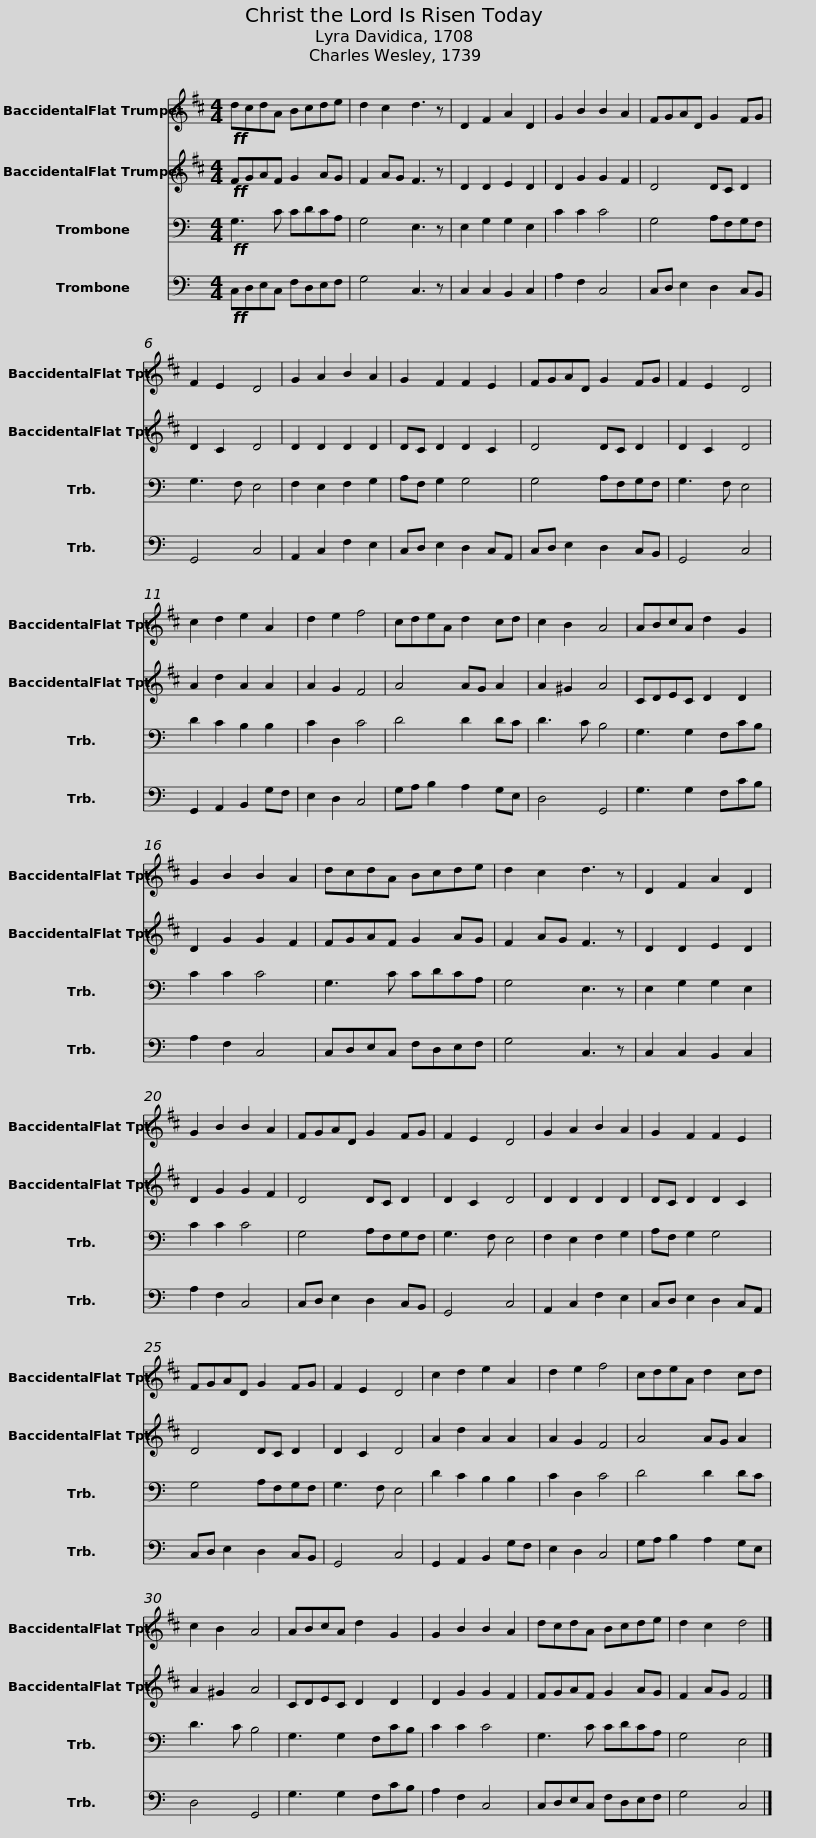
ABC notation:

X:1
%%score 1 2 3 4
L:1/8
M:4/4
I:linebreak $
K:C
V:1 treble transpose=-2
V:2 treble transpose=-2
V:3 bass
V:4 bass
V:1
[K:D]!ff! dcdA Bcde | d2 c2 d3 z | D2 F2 A2 D2 | G2 B2 B2 A2 | FGAD G2 FG | %5
 F2 E2 D4 |$ G2 A2 B2 A2 | G2 F2 F2 E2 | FGAD G2 FG | F2 E2 D4 | %10
 c2 d2 e2 A2 | d2 e2 f4 |$ cdeA d2 cd | c2 B2 A4 | ABcA d2 G2 | %15
 G2 B2 B2 A2 | dcdA Bcde |$ d2 c2 d3 z | D2 F2 A2 D2 | G2 B2 B2 A2 | %20
 FGAD G2 FG | F2 E2 D4 | G2 A2 B2 A2 | G2 F2 F2 E2 |$ FGAD G2 FG | %25
 F2 E2 D4 | c2 d2 e2 A2 | d2 e2 f4 | cdeA d2 cd | c2 B2 A4 |$ %30
 ABcA d2 G2 | G2 B2 B2 A2 | dcdA Bcde | d2 c2 d4 |] %34
V:2
[K:D]!ff! FGAF G2 AG | F2 AG F3 z | D2 D2 E2 D2 | D2 G2 G2 F2 | D4 DC D2 | %5
 D2 C2 D4 |$ D2 D2 D2 D2 | DC D2 D2 C2 | D4 DC D2 | D2 C2 D4 | %10
 A2 d2 A2 A2 | A2 G2 F4 |$ A4 AG A2 | A2 ^G2 A4 | CDEC D2 D2 | %15
 D2 G2 G2 F2 | FGAF G2 AG |$ F2 AG F3 z | D2 D2 E2 D2 | D2 G2 G2 F2 | %20
 D4 DC D2 | D2 C2 D4 | D2 D2 D2 D2 | DC D2 D2 C2 |$ D4 DC D2 | %25
 D2 C2 D4 | A2 d2 A2 A2 | A2 G2 F4 | A4 AG A2 | A2 ^G2 A4 |$ %30
 CDEC D2 D2 | D2 G2 G2 F2 | FGAF G2 AG | F2 AG F4 |] %34
V:3
!ff! G,3 C CDCA, | G,4 E,3 z | E,2 G,2 G,2 E,2 | C2 C2 C4 | G,4 A,F,G,F, | %5
 G,3 F, E,4 |$ F,2 E,2 F,2 G,2 | A,F, G,2 G,4 | G,4 A,F,G,F, | G,3 F, E,4 | %10
 D2 C2 B,2 B,2 | C2 D,2 C4 |$ D4 D2 DC | D3 C B,4 | G,3 G,2 F,CB, | %15
 C2 C2 C4 | G,3 C CDCA, |$ G,4 E,3 z | E,2 G,2 G,2 E,2 | C2 C2 C4 | %20
 G,4 A,F,G,F, | G,3 F, E,4 | F,2 E,2 F,2 G,2 | A,F, G,2 G,4 |$ G,4 A,F,G,F, | %25
 G,3 F, E,4 | D2 C2 B,2 B,2 | C2 D,2 C4 | D4 D2 DC | D3 C B,4 |$ %30
 G,3 G,2 F,CB, | C2 C2 C4 | G,3 C CDCA, | G,4 E,4 |] %34
V:4
!ff! C,D,E,C, F,D,E,F, | G,4 C,3 z | C,2 C,2 B,,2 C,2 | A,2 F,2 C,4 | C,D, E,2 D,2 C,B,, | %5
 G,,4 C,4 |$ A,,2 C,2 F,2 E,2 | C,D, E,2 D,2 C,A,, | C,D, E,2 D,2 C,B,, | G,,4 C,4 | %10
 G,,2 A,,2 B,,2 G,F, | E,2 D,2 C,4 |$ G,A, B,2 A,2 G,E, | D,4 G,,4 | G,3 G,2 F,CB, | %15
 A,2 F,2 C,4 | C,D,E,C, F,D,E,F, |$ G,4 C,3 z | C,2 C,2 B,,2 C,2 | A,2 F,2 C,4 | %20
 C,D, E,2 D,2 C,B,, | G,,4 C,4 | A,,2 C,2 F,2 E,2 | C,D, E,2 D,2 C,A,, |$ C,D, E,2 D,2 C,B,, | %25
 G,,4 C,4 | G,,2 A,,2 B,,2 G,F, | E,2 D,2 C,4 | G,A, B,2 A,2 G,E, | D,4 G,,4 |$ %30
 G,3 G,2 F,CB, | A,2 F,2 C,4 | C,D,E,C, F,D,E,F, | G,4 C,4 |] %34
